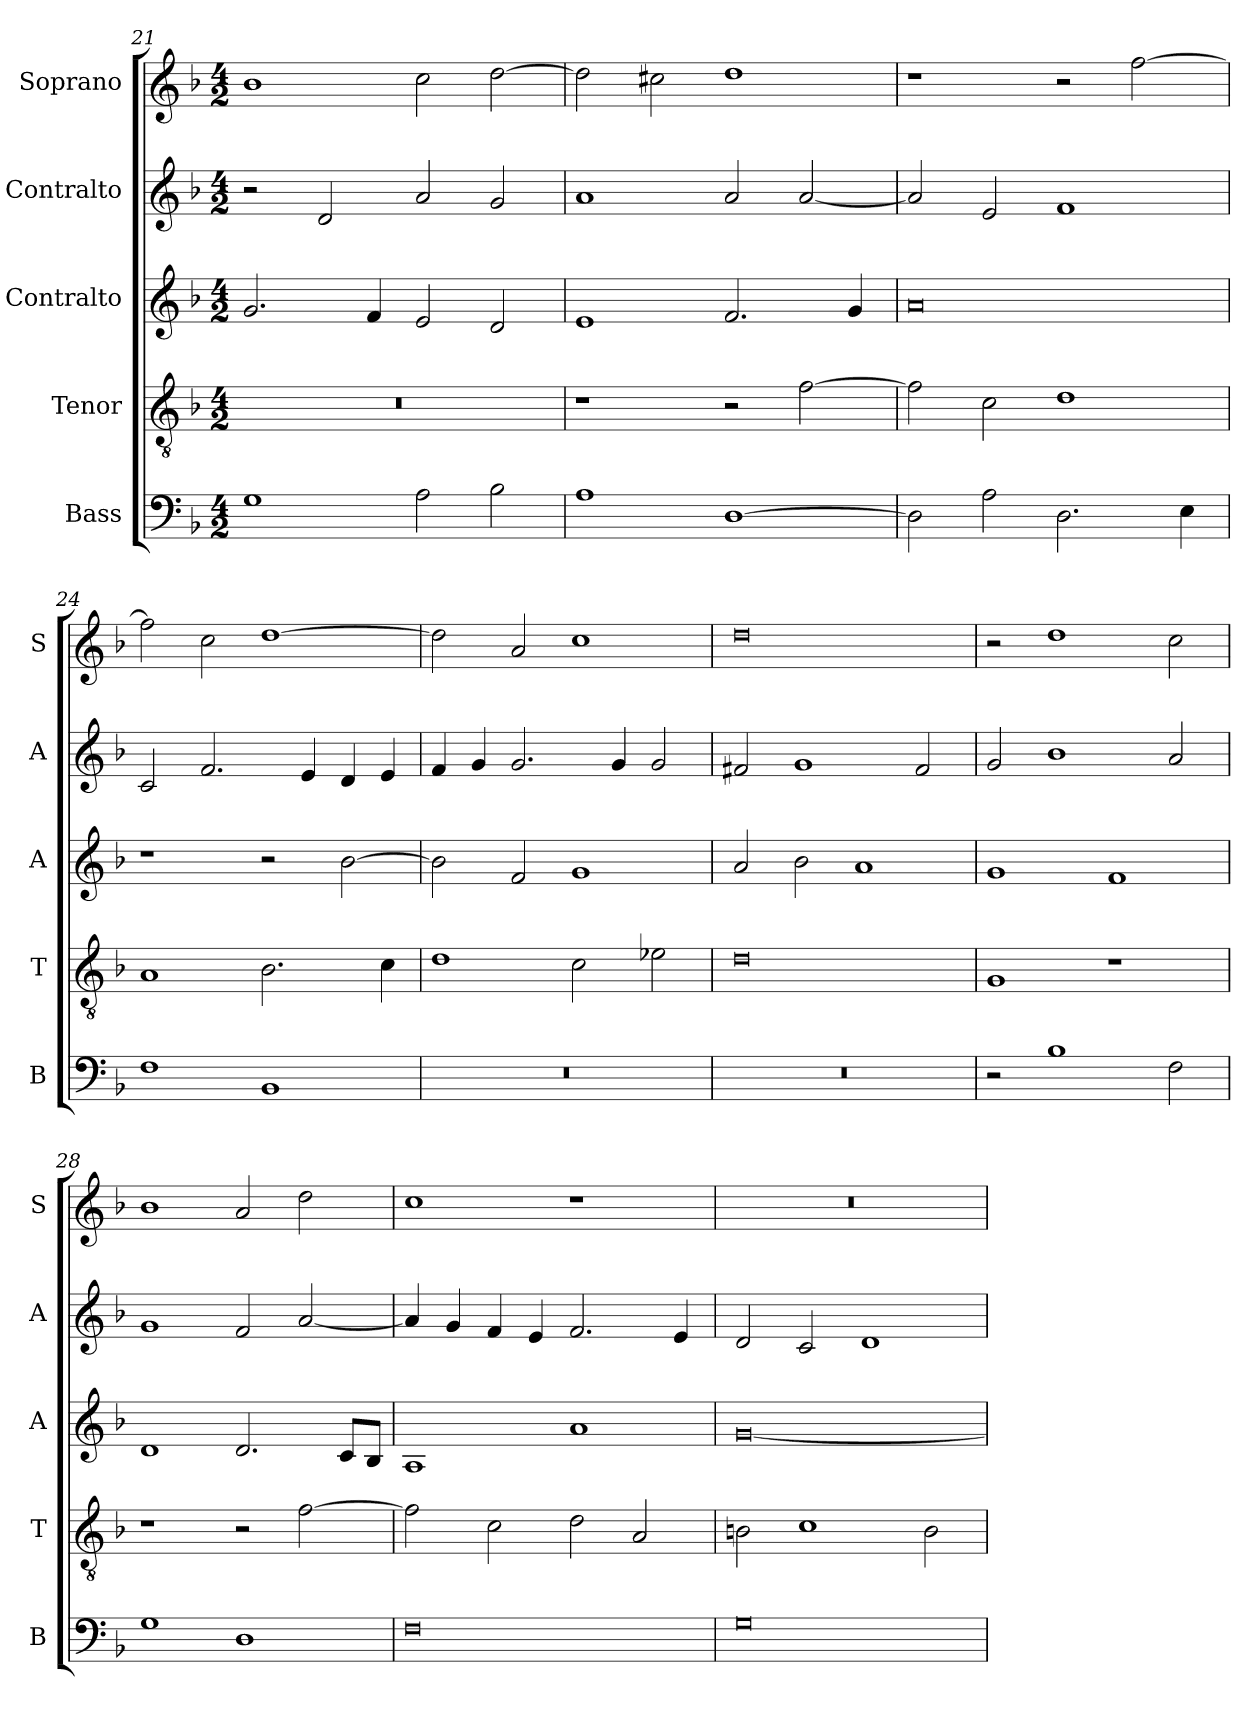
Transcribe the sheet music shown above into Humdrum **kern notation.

**kern	**kern	**kern	**kern	**kern
*part5	*part4	*part3	*part2	*part1
*staff5	*staff4	*staff3	*staff2	*staff1
*I"Bass	*I"Tenor	*I"Contralto	*I"Contralto	*I"Soprano
*I'B	*I'T	*I'A	*I'A	*I'S
*clefF4	*clefGv2	*clefG2	*clefG2	*clefG2
*k[b-]	*k[b-]	*k[b-]	*k[b-]	*k[b-]
*G:dor	*G:dor	*G:dor	*G:dor	*G:dor
*M4/2	*M4/2	*M4/2	*M4/2	*M4/2
=21	=21	=21	=21	=21
1G	0r	2.g	2r	1b-
.	.	.	2d	.
.	.	4f	.	.
2A	.	2e	2a	2cc
2B-	.	2d	2g	[2dd
=22	=22	=22	=22	=22
1A	1r	1e	1a	2dd]
.	.	.	.	2cc#X
[1D	2r	2.f	2a	1dd
.	[2f	.	[2a	.
.	.	4g	.	.
=23	=23	=23	=23	=23
2D]	2f]	0a	2a]	1r
2A	2c	.	2e	.
2.D	1d	.	1f	2r
.	.	.	.	[2ff
4E	.	.	.	.
=24	=24	=24	=24	=24
1F	1A	1r	2c	2ff]
.	.	.	2.f	2cc
1BB-	2.B-	2r	.	[1dd
.	.	.	4e	.
.	.	[2b-	4d	.
.	4c	.	4e	.
=25	=25	=25	=25	=25
0r	1d	2b-]	4f	2dd]
.	.	.	4g	.
.	.	2f	2.g	2a
.	2c	1g	.	1cc
.	.	.	4g	.
.	2e-X	.	2g	.
=26	=26	=26	=26	=26
0r	0d	2a	2f#X	0dd
.	.	2b-	1g	.
.	.	1a	.	.
.	.	.	2f#	.
=27	=27	=27	=27	=27
2r	1G	1g	2g	2r
1B-	.	.	1b-	1dd
.	1r	1f	.	.
2F	.	.	2a	2cc
=28	=28	=28	=28	=28
1G	1r	1d	1g	1b-
1D	2r	2.d	2f	2a
.	[2f	.	[2a	2dd
.	.	8c/L	.	.
.	.	8B-/J	.	.
=29	=29	=29	=29	=29
0F	2f]	1A	4a]	1cc
.	.	.	4g	.
.	2c	.	4f	.
.	.	.	4e	.
.	2d	1a	2.f	1r
.	2A	.	.	.
.	.	.	4e	.
=30	=30	=30	=30	=30
0G	2Bn	[0g	2d	0r
.	1c	.	2c	.
.	.	.	1d	.
.	2B	.	.	.
=	=	=	=	=
*-	*-	*-	*-	*-
